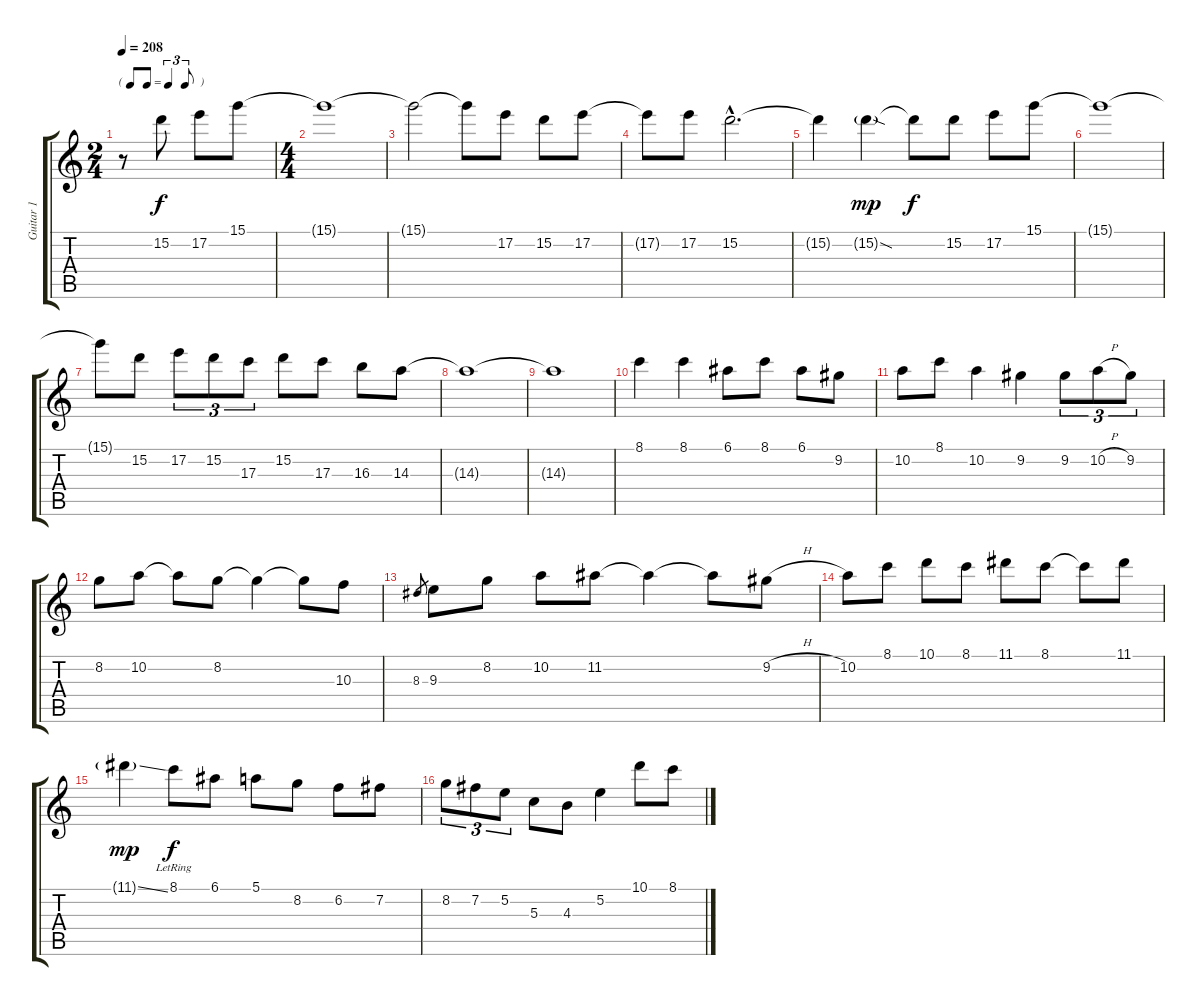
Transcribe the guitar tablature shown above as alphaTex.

\track ("Guitar 1" "Guitar 1") {instrument distortionguitar}
\staff {score tabs}
\tuning (E4 B3 G3 D3 A2 E2) {hide}
\ts (2 4)
\tf triplet8th
\tempo 208
\clef g2
\ks c
r.8{dy f instrument distortionguitar} 15.2.8 17.2.8 15.1.8 |
\ts (4 4)
15.1{t}.1 |
15.1{t}.2 15.1{t}.8 17.2.8 15.2.8 17.2.8 |
17.2{t}.8 17.2.8 15.2{hac}.2{d} |
15.2{t}.4 15.2{sod g}.4{dy mp} 15.2{t}.8{dy f} 15.2.8 17.2.8 15.1.8 |
15.1{t}.1 |
15.1{t}.8 15.2.8 17.2.8{tu (3 2)} 15.2.8{tu (3 2)} 17.3.8{tu (3 2)} 15.2.8 17.3.8 16.3.8 14.3.8 |
14.3{t}.1 |
14.3{t}.1 |
8.1.4 8.1.4 6.1.8 8.1.8 6.1.8 9.2.8 |
10.2.8 8.1.8 10.2.4 9.2.4 9.2.8{tu (3 2)} 10.2{h}.8{tu (3 2)} 9.2.8{tu (3 2)} |
8.2.8 10.2.8 10.2{t}.8 8.2.8 8.2{t}.4 8.2{t}.8 10.3.8 |
8.3.8{gr} 9.3.8 8.2.8 10.2.8 11.2.8 11.2{t}.4 11.2{t}.8 9.2{h}.8 |
10.2.8 8.1.8 10.1.8 8.1.8 11.1.8 8.1.8 8.1{t}.8 11.1.8 |
11.1{ss g}.4{dy mp} 8.1{lr}.8{dy f} 6.1.8 5.1.8 8.2.8 6.2.8 7.2.8 |
8.2.8{tu (3 2)} 7.2.8{tu (3 2)} 5.2.8{tu (3 2)} 5.3.8 4.3.8 5.2.4 10.1.8 8.1.8
